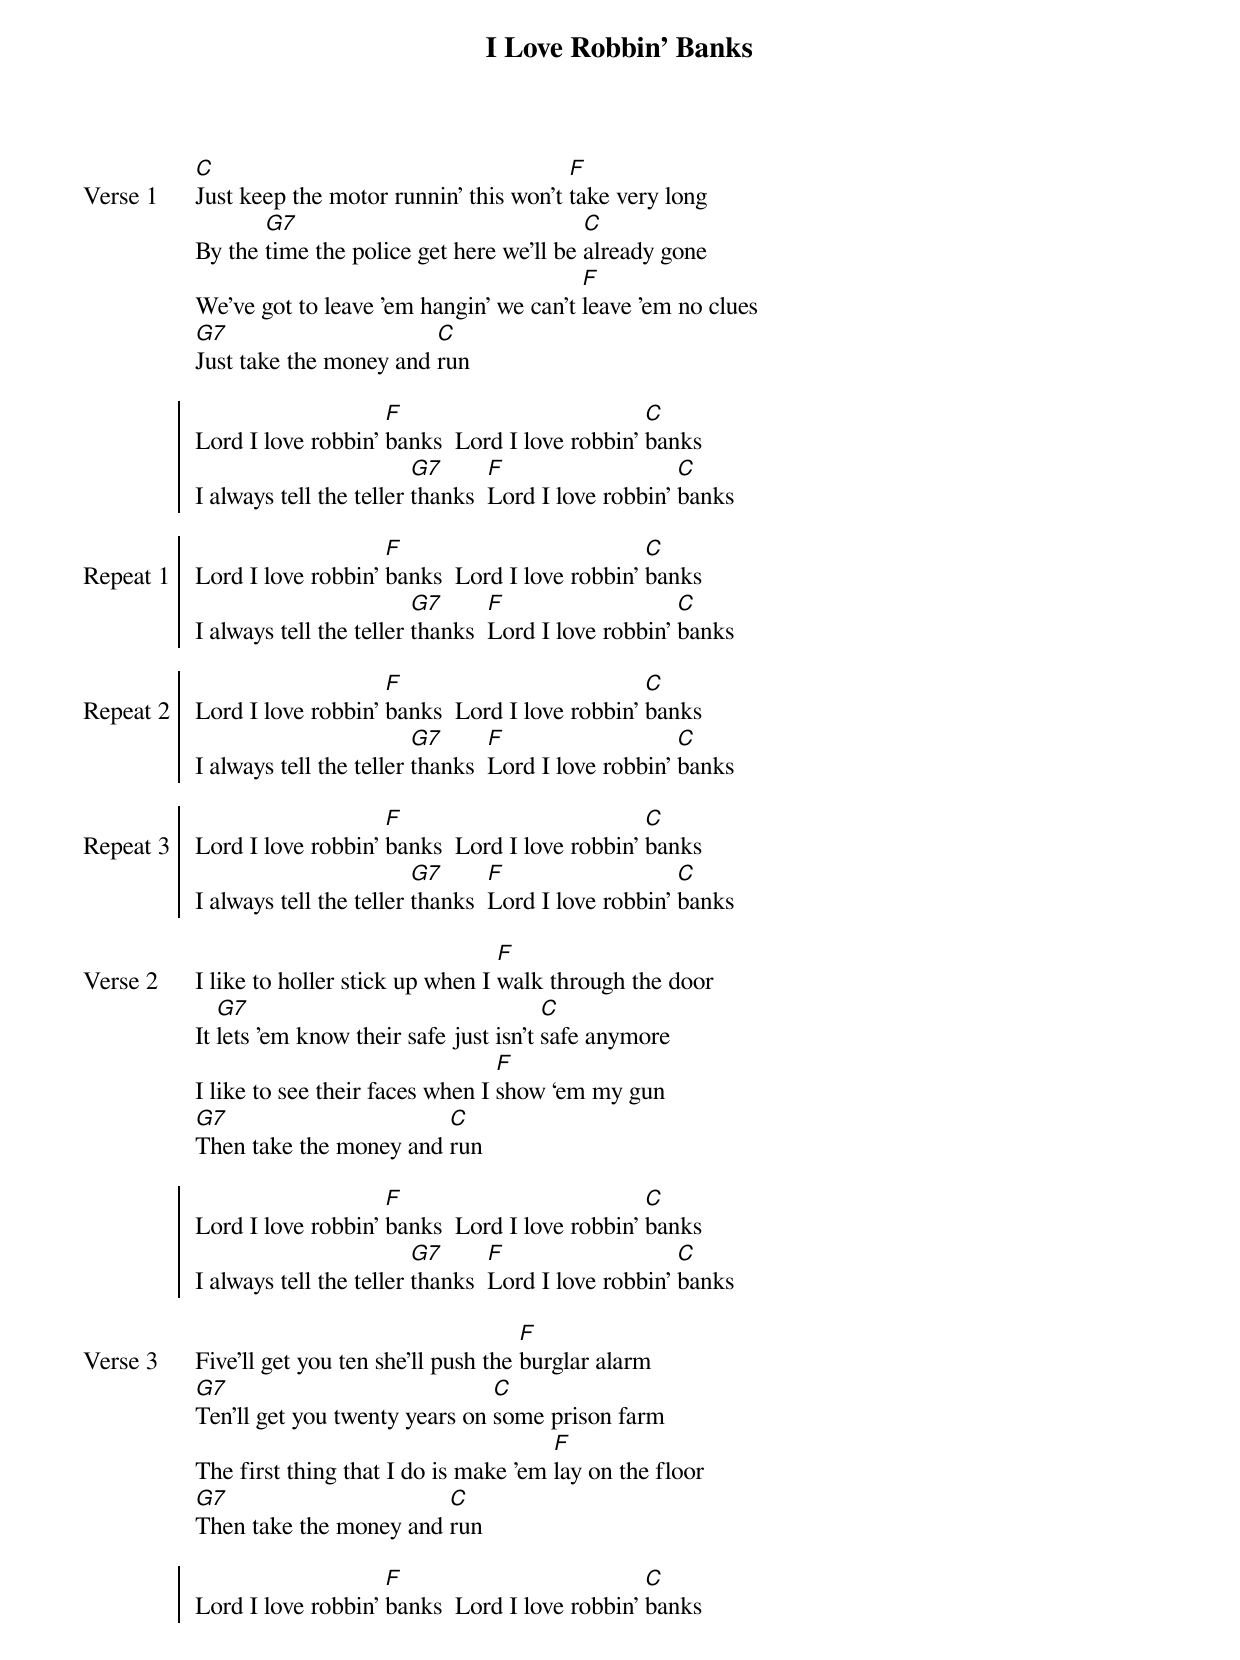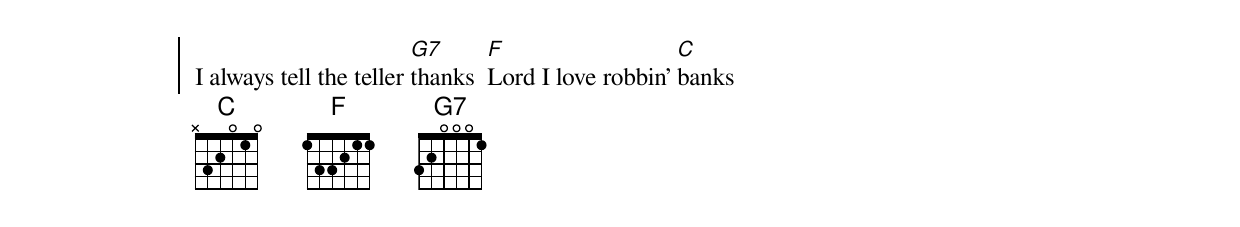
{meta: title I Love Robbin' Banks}
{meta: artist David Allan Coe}
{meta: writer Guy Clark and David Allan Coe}

{start_of_verse: Verse 1}
[C]Just keep the motor runnin' this won't [F]take very long
By the [G7]time the police get here we'll be [C]already gone
We've got to leave 'em hangin' we can't [F]leave 'em no clues
[G7]Just take the money and [C]run
{end_of_verse}

{start_of_chorus}
Lord I love robbin' [F]banks  Lord I love robbin' [C]banks
I always tell the teller [G7]thanks  [F]Lord I love robbin' [C]banks
{end_of_chorus}

{start_of_chorus: Repeat 1}
Lord I love robbin' [F]banks  Lord I love robbin' [C]banks
I always tell the teller [G7]thanks  [F]Lord I love robbin' [C]banks
{end_of_chorus}

{start_of_chorus: Repeat 2}
Lord I love robbin' [F]banks  Lord I love robbin' [C]banks
I always tell the teller [G7]thanks  [F]Lord I love robbin' [C]banks
{end_of_chorus}

{start_of_chorus: Repeat 3}
Lord I love robbin' [F]banks  Lord I love robbin' [C]banks
I always tell the teller [G7]thanks  [F]Lord I love robbin' [C]banks
{end_of_chorus}

{start_of_verse: Verse 2}
I like to holler stick up when I [F]walk through the door
It [G7]lets 'em know their safe just isn't [C]safe anymore
I like to see their faces when I [F]show ‘em my gun
[G7]Then take the money and [C]run
{end_of_verse}

{start_of_chorus}
Lord I love robbin' [F]banks  Lord I love robbin' [C]banks
I always tell the teller [G7]thanks  [F]Lord I love robbin' [C]banks
{end_of_chorus}

{start_of_verse: Verse 3}
Five'll get you ten she'll push the [F]burglar alarm
[G7]Ten'll get you twenty years on [C]some prison farm
The first thing that I do is make 'em [F]lay on the floor
[G7]Then take the money and [C]run
{end_of_verse}

{start_of_chorus}
Lord I love robbin' [F]banks  Lord I love robbin' [C]banks
I always tell the teller [G7]thanks  [F]Lord I love robbin' [C]banks
{end_of_chorus}
